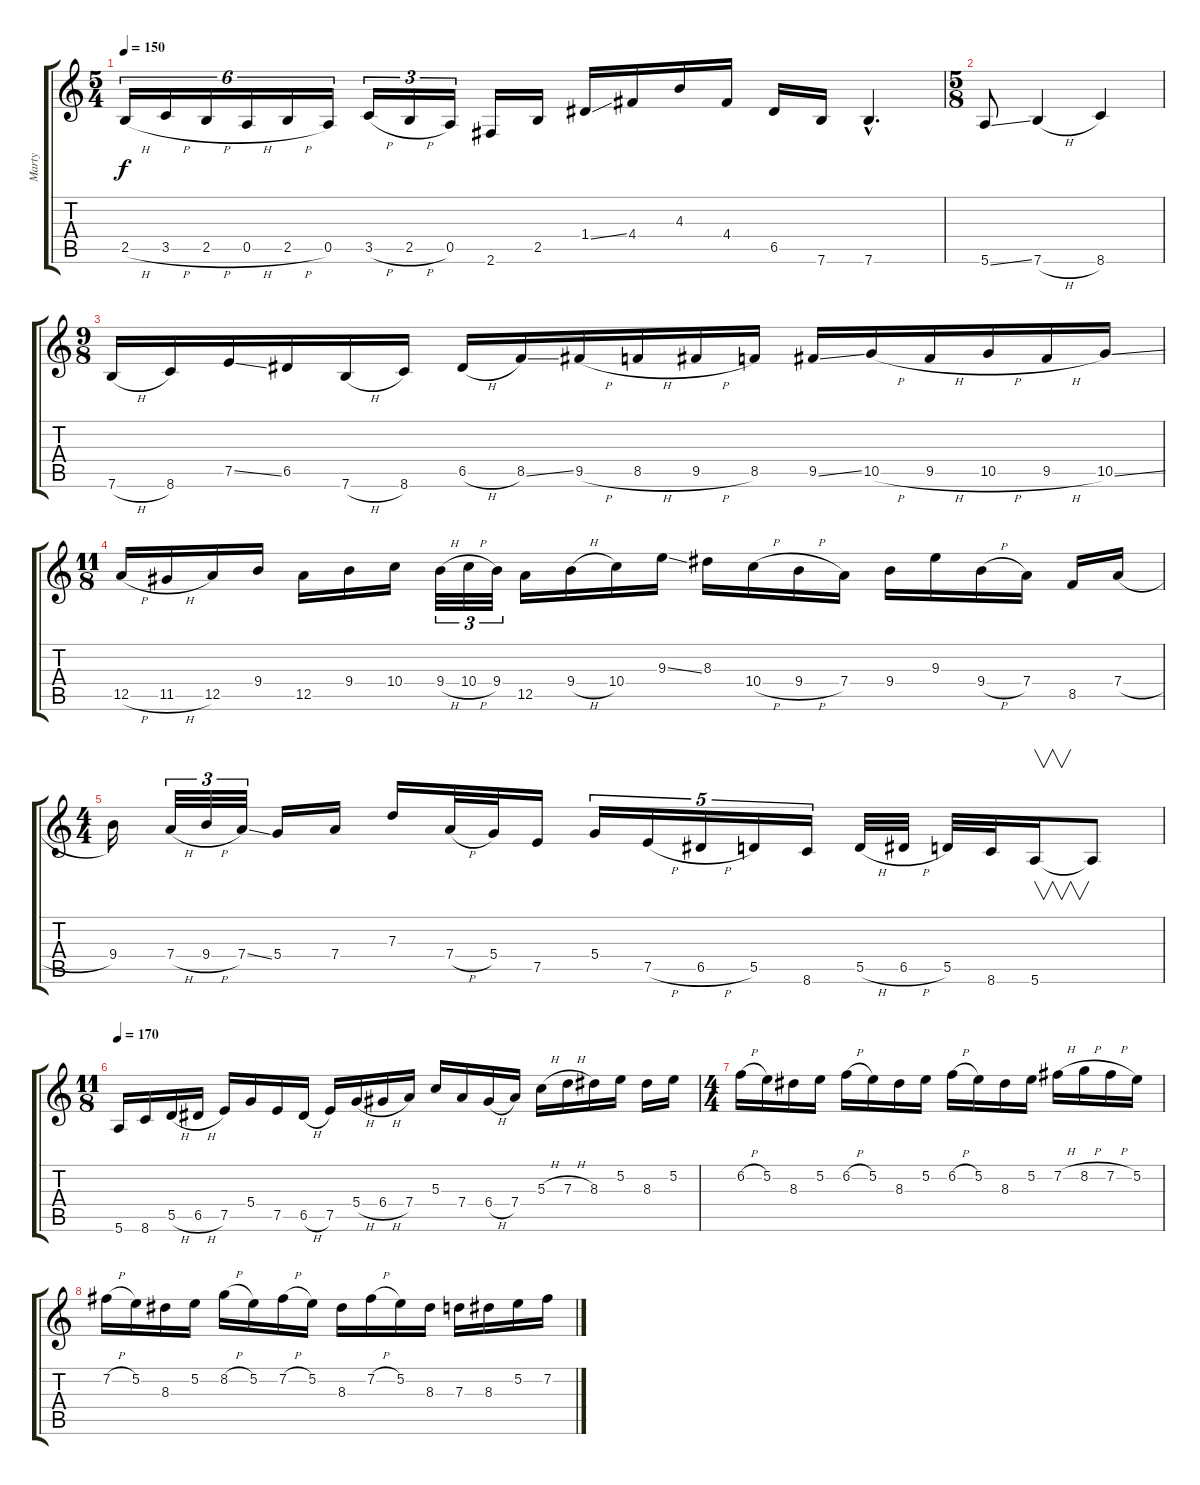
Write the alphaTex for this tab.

\track ("Marty" "Marty") {instrument distortionguitar}
\staff {score tabs}
\tuning (E4 B3 G3 D3 A2 E2) {hide}
\ts (5 4)
\tempo 150
\clef g2
\ks c
2.5{h}.16{tu (6 4) dy f} 3.5{h}.16{tu (6 4)} 2.5{h}.16{tu (6 4)} 0.5{h}.16{tu (6 4)} 2.5{h}.16{tu (6 4)} 0.5.16{tu (6 4)} 3.5{h}.16{tu (3 2)} 2.5{h}.16{tu (3 2)} 0.5.16{tu (3 2)} 2.6.16 2.5.16 1.4{ss}.16 4.4.16 4.3.16 4.4.16 6.5.16 7.6.16 7.6{hac}.4{d} |
\ts (5 8)
5.6{ss}.8 7.6{h}.4 8.6.4 |
\ts (9 8)
7.6{h}.16 8.6.16 7.5{ss}.16 6.5.16 7.6{h}.16 8.6.16 6.5{h}.16 8.5{ss}.16 9.5{h}.16 8.5{h}.16 9.5{h}.16 8.5.16 9.5{ss}.16 10.5{h}.16 9.5{h}.16 10.5{h}.16 9.5{h}.16 10.5{ss}.16 |
\ts (11 8)
12.5{h}.16 11.5{h}.16 12.5.16 9.4.16 12.5.16 9.4.16 10.4.16 9.4{h}.32{tu (3 2)} 10.4{h}.32{tu (3 2)} 9.4.32{tu (3 2)} 12.5.16 9.4{h}.16 10.4.16 9.3{ss}.16 8.3.16 10.4{h}.16 9.4{h}.16 7.4.16 9.4.16 9.3.16 9.4{h}.16 7.4.16 8.5.16 7.4{h}.16 |
\ts (4 4)
9.4.16 7.4{h}.32{tu (3 2)} 9.4{h}.32{tu (3 2)} 7.4{ss}.32{tu (3 2)} 5.4.16 7.4.16 7.3.16 7.4{h}.32 5.4.32 7.5.16 5.4.16{tu (5 4)} 7.5{h}.16{tu (5 4)} 6.5{h}.16{tu (5 4)} 5.5.16{tu (5 4)} 8.6.16{tu (5 4)} 5.5{h}.32 6.5{h}.32 5.5.32 8.6.32 5.6.16{v} 5.6{t}.8 |
\ts (11 8)
\tempo 170
5.6.16 8.6.16 5.5{h}.16 6.5{h}.16 7.5.16 5.4.16 7.5.16 6.5{h}.16 7.5.16 5.4{h}.16 6.4{h}.16 7.4.16 5.3.16 7.4.16 6.4{h}.16 7.4.16 5.3{h}.16 7.3{h}.16 8.3.16 5.2.16 8.3.16 5.2.16 |
\ts (4 4)
6.2{h}.16 5.2.16 8.3.16 5.2.16 6.2{h}.16 5.2.16 8.3.16 5.2.16 6.2{h}.16 5.2.16 8.3.16 5.2.16 7.2{h}.16 8.2{h}.16 7.2{h}.16 5.2.16 |
7.2{h}.16 5.2.16 8.3.16 5.2.16 8.2{h}.16 5.2.16 7.2{h}.16 5.2.16 8.3.16 7.2{h}.16 5.2.16 8.3.16 7.3.16 8.3.16 5.2.16 7.2.16
